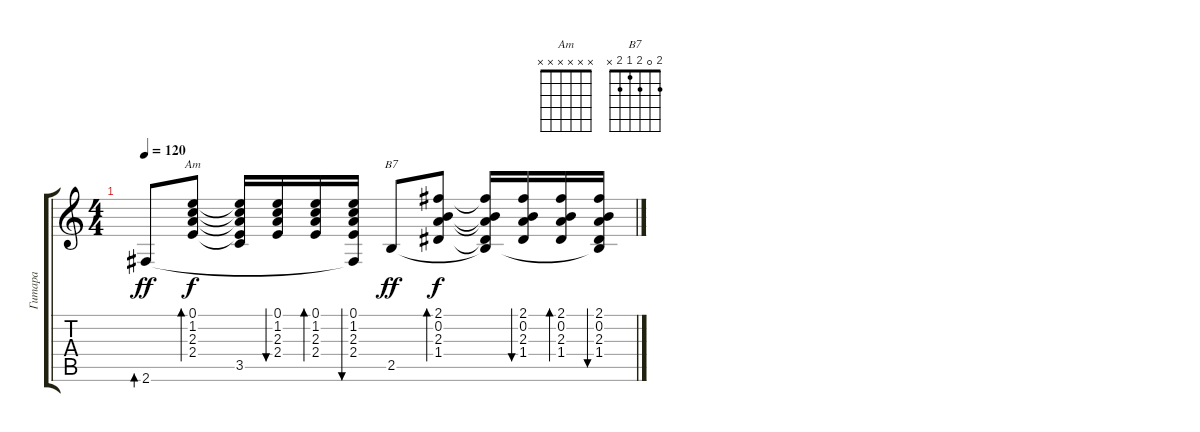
\track ("Гитара" "Гитара") {instrument acousticguitarnylon}
\staff {score tabs}
\tuning (E4 B3 G3 D3 A2 E2) {hide}
\chord ("Am" x x x x x x) {firstfret 0}
\chord ("B7" 2 0 2 1 2 x)
\ts (4 4)
\tempo 120
\clef g2
\ks c
2.6.8{bd 60 dy ff} (0.1 1.2 2.3 2.4).8{bd 60 ch "Am" dy f} (0.1{t} 1.2{t} 2.3{t} 2.4{t} 3.5{t}).16 (0.1 1.2 2.3 2.4).16{bu 30} (0.1 1.2 2.3 2.4).16{bd 30} (0.1 1.2 2.3 2.4 2.6{t}).16{bu 30} 2.5.8{ch "B7" dy ff} (2.1 0.2 2.3 1.4).8{bd 60 dy f} (2.1{t} 0.2{t} 2.3{t} 1.4{t} 2.5{t}).16 (2.1 0.2 2.3 1.4).16{bu 30} (2.1 0.2 2.3 1.4).16{bd 30} (2.1 0.2 2.3 1.4 2.5{t}).16{bu 30}
